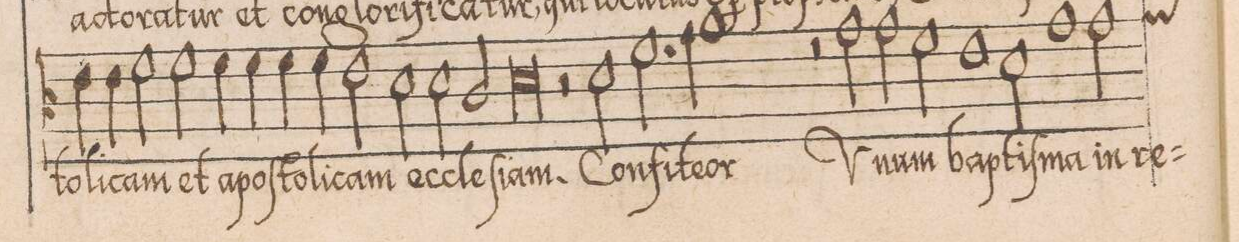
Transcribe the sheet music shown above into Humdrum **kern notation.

**kern	**text
*I"CANTVS	*
*clefC3	*
*k[]	*
*met(C|)	*
*M2/1	*
4e\	-to-
4e\	-li-
2f\	-ca(m)
*custos:f	*
2f\	(et)
=119-	=119-
4f\	a-
4f\	-po-
4f\	-ſto-
4f\	-li-
2e\	-ca(m)
2d\	Ec-
=120-	=120-
2d\	-l(e-
2c/	-ſ)i-
0d\	-am
=121-	=121-
2r	.
2d\	con-
=122-	=122-
2.f\	-fi-
4g\	-te-
1a\	-or
=123-	=123-
2r	.
2g\	u-
2g\	-nu(m)
2f\	bap-
=124-	=124-
1e\	-tiſ-
2d/	-ma
1g\	in
=125-	=125-
*custos:g	*
2g\	re-
*-	*-
